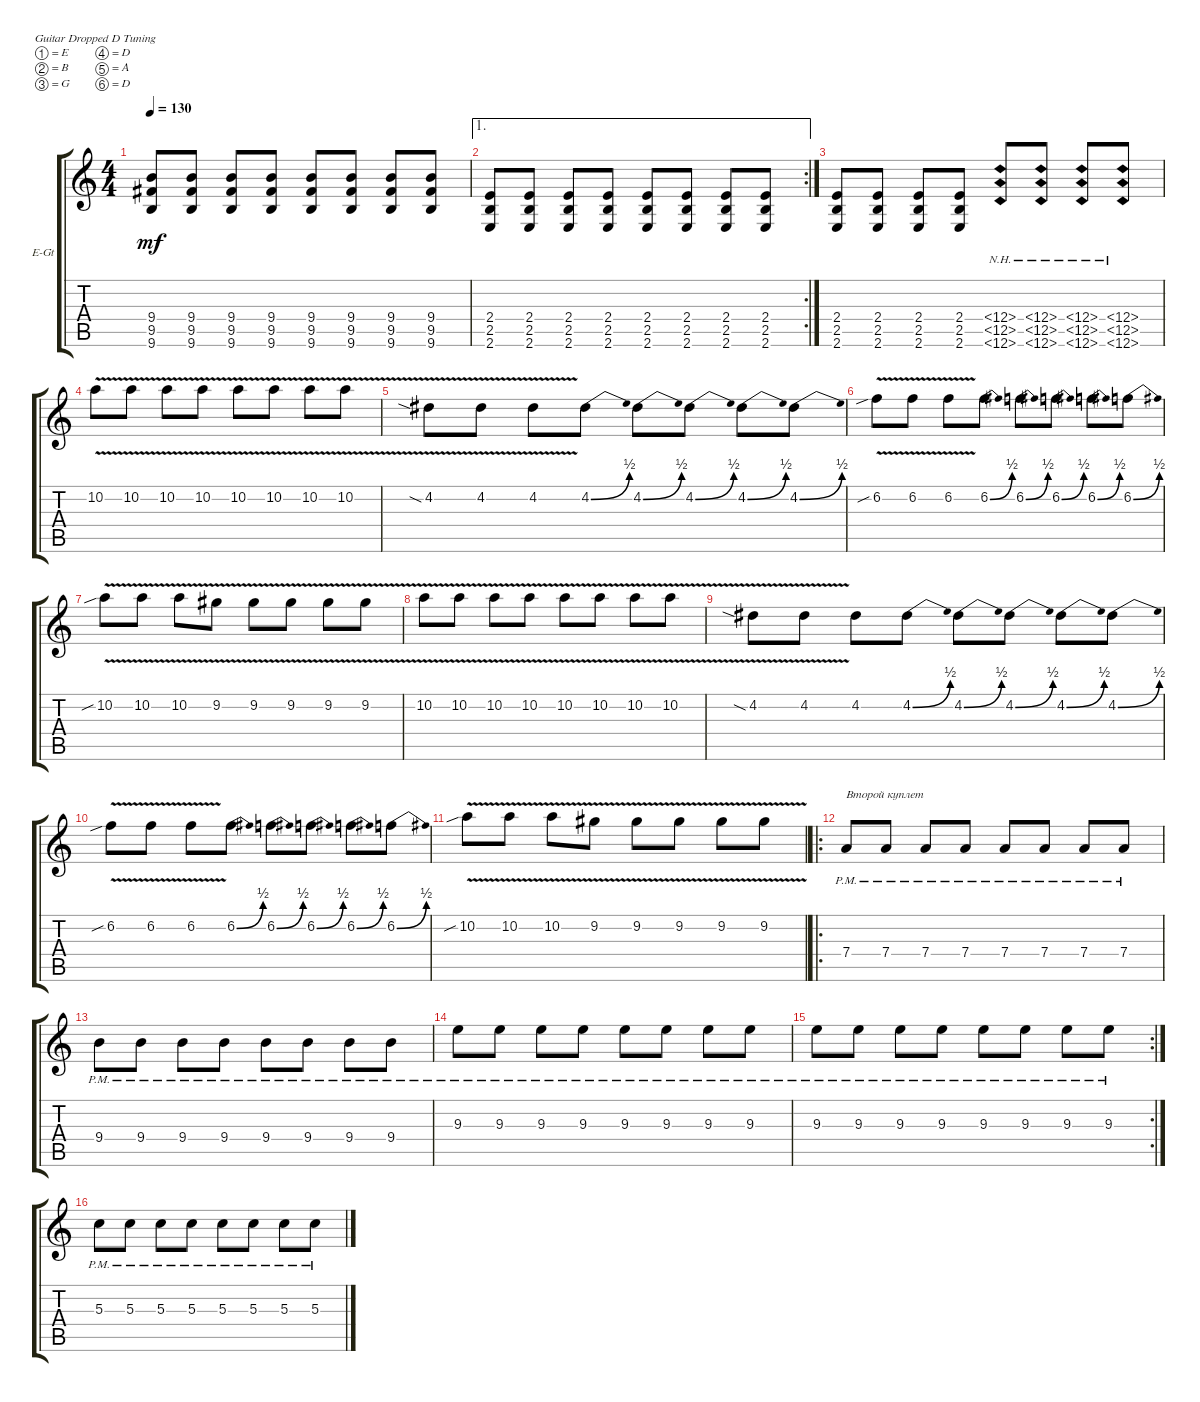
\defaultSystemsLayout 4
\bracketExtendMode groupsimilarinstruments
\firstSystemTrackNameOrientation horizontal
\otherSystemsTrackNameOrientation horizontal
\track ("Electric Guitar (Drive)" "E-Gt") {instrument overdrivenguitar}
\staff {score tabs}
\tuning (E4 B3 G3 D3 A2 D2)
\ts (4 4)
\tempo 130
\clef g2
\ks c
(9.6 9.5 9.4).8{dy mf} (9.6 9.5 9.4).8 (9.6 9.5 9.4).8 (9.6 9.5 9.4).8 (9.6 9.5 9.4).8 (9.6 9.5 9.4).8 (9.6 9.5 9.4).8 (9.6 9.5 9.4).8 |
\ae 1
\rc 2
(2.6 2.5 2.4).8 (2.6 2.5 2.4).8 (2.6 2.5 2.4).8 (2.6 2.5 2.4).8 (2.6 2.5 2.4).8 (2.6 2.5 2.4).8 (2.6 2.5 2.4).8 (2.6 2.5 2.4).8 |
(2.6 2.5 2.4).8 (2.6 2.5 2.4).8 (2.6 2.5 2.4).8 (2.6 2.5 2.4).8 (12.6{nh} 12.5{nh} 12.4{nh}).8 (12.6{nh} 12.5{nh} 12.4{nh}).8 (12.6{nh} 12.5{nh} 12.4{nh}).8 (12.6{nh} 12.5{nh} 12.4{nh}).8 |
10.2{v}.8 10.2{v}.8 10.2{v}.8 10.2{v}.8 10.2{v}.8 10.2{v}.8 10.2{v}.8 10.2{v}.8 |
4.2{v sia}.8 4.2{v}.8 4.2{v}.8 4.2{be (bend 0 0 13.799999999999999 2)}.8 4.2{be (bend 0 0 14.399999999999999 2)}.8 4.2{be (bend 0 0 13.799999999999999 2)}.8 4.2{be (bend 0 0 14.399999999999999 2)}.8 4.2{be (bend 0 0 15.6 2)}.8 |
6.2{v sib}.8 6.2{v}.8 6.2{v}.8 6.2{be (bend 0 0 14.399999999999999 2)}.8 6.2{be (bend 0 0 13.799999999999999 2)}.8 6.2{be (bend 0 0 15.6 2)}.8 6.2{be (bend 0 0 13.799999999999999 2)}.8 6.2{be (bend 0 0 15 2)}.8 |
10.2{v sib}.8 10.2{v}.8 10.2{v}.8 9.2{v}.8 9.2{v}.8 9.2{v}.8 9.2{v}.8 9.2{v}.8 |
10.2{v}.8 10.2{v}.8 10.2{v}.8 10.2{v}.8 10.2{v}.8 10.2{v}.8 10.2{v}.8 10.2{v}.8 |
4.2{v sia}.8 4.2{v}.8 4.2.8 4.2{be (bend 0 0 13.799999999999999 2)}.8 4.2{be (bend 0 0 14.399999999999999 2)}.8 4.2{be (bend 0 0 13.799999999999999 2)}.8 4.2{be (bend 0 0 14.399999999999999 2)}.8 4.2{be (bend 0 0 14.399999999999999 2)}.8 |
6.2{v sib}.8 6.2{v}.8 6.2{v}.8 6.2{be (bend 0 0 15 2)}.8 6.2{be (bend 0 0 13.799999999999999 2)}.8 6.2{be (bend 0 0 15.6 2)}.8 6.2{be (bend 0 0 13.799999999999999 2)}.8 6.2{be (bend 0 0 15.6 2)}.8 |
10.2{v sib}.8 10.2{v}.8 10.2{v}.8 9.2{v}.8 9.2{v}.8 9.2{v}.8 9.2{v}.8 9.2{v}.8 |
\ro
7.4{pm}.8{txt "Второй куплет"} 7.4{pm}.8 7.4{pm}.8 7.4{pm}.8 7.4{pm}.8 7.4{pm}.8 7.4{pm}.8 7.4{pm}.8 |
9.4{pm}.8 9.4{pm}.8 9.4{pm}.8 9.4{pm}.8 9.4{pm}.8 9.4{pm}.8 9.4{pm}.8 9.4{pm}.8 |
9.3{pm}.8 9.3{pm}.8 9.3{pm}.8 9.3{pm}.8 9.3{pm}.8 9.3{pm}.8 9.3{pm}.8 9.3{pm}.8 |
\rc 2
9.3{pm}.8 9.3{pm}.8 9.3{pm}.8 9.3{pm}.8 9.3{pm}.8 9.3{pm}.8 9.3{pm}.8 9.3{pm}.8 |
5.3{pm}.8 5.3{pm}.8 5.3{pm}.8 5.3{pm}.8 5.3{pm}.8 5.3{pm}.8 5.3{pm}.8 5.3{pm}.8
